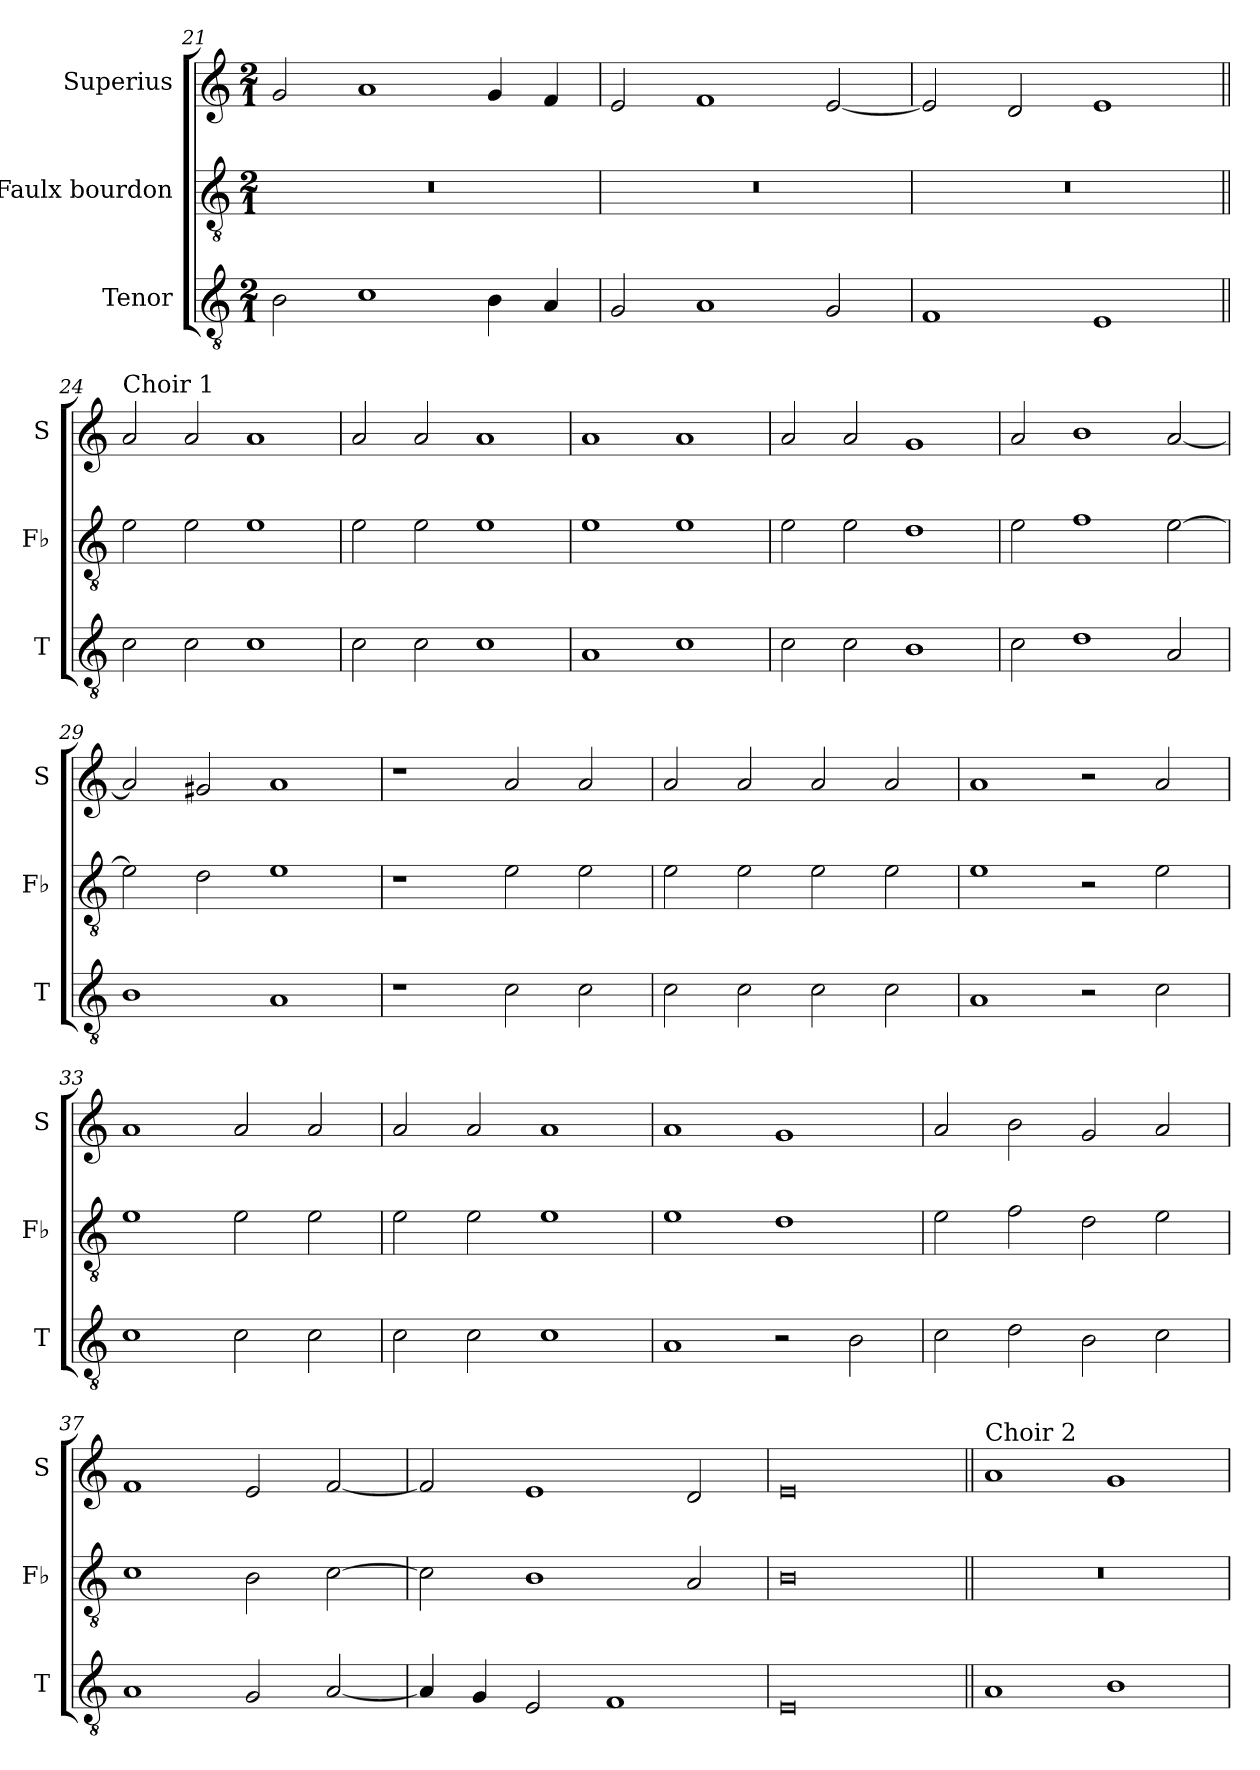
**kern	**kern	**kern
*part3	*part2	*part1
*staff3	*staff2	*staff1
*I"Tenor	*I"Faulx bourdon	*I"Superius
*I'T	*I'Fb	*I'S
*clefGv2	*clefGv2	*clefG2
*k[]	*k[]	*k[]
*M2/1	*M2/1	*M2/1
=21	=21	=21
2B\	0r	2g/
1c	.	1a
4B\	.	4g/
4A/	.	4f/
=22	=22	=22
2G/	0r	2e/
1A	.	1f
2G/	.	[2e/
=23	=23	=23
1F	0r	2e/]
.	.	2d/
1E	.	1e
=24||	=24||	=24||
!	!	!LO:TX:a:t=Choir 1
2c\	2e\	2a/
2c\	2e\	2a/
1c	1e	1a
=25	=25	=25
2c\	2e\	2a/
2c\	2e\	2a/
1c	1e	1a
=26	=26	=26
1A	1e	1a
1c	1e	1a
=27	=27	=27
2c\	2e\	2a/
2c\	2e\	2a/
1B	1d	1g
=28	=28	=28
2c\	2e\	2a/
1d	1f	1b
2A/	[2e\	[2a/
=29	=29	=29
1B	2e\]	2a/]
.	2d\	2g#X/
1A	1e	1a
=30	=30	=30
1r	1r	1r
2c\	2e\	2a/
2c\	2e\	2a/
=31	=31	=31
2c\	2e\	2a/
2c\	2e\	2a/
2c\	2e\	2a/
2c\	2e\	2a/
=32	=32	=32
1A	1e	1a
2r	2r	2r
2c\	2e\	2a/
=33	=33	=33
1c	1e	1a
2c\	2e\	2a/
2c\	2e\	2a/
=34	=34	=34
2c\	2e\	2a/
2c\	2e\	2a/
1c	1e	1a
=35	=35	=35
1A	1e	1a
2r	1d	1g
2B\	.	.
=36	=36	=36
2c\	2e\	2a/
2d\	2f\	2b\
2B\	2d\	2g/
2c\	2e\	2a/
=37	=37	=37
1A	1c	1f
2G/	2B\	2e/
[2A/	[2c\	[2f/
=38	=38	=38
4A/]	2c\]	2f/]
4G/	.	.
2E/	1B	1e
1F	.	.
.	2A/	2d/
=39	=39	=39
0E	0B	0e
=40||	=40||	=40||
!	!	!LO:TX:a:t=Choir 2
1A	0r	1a
1B	.	1g
=	=	=
*-	*-	*-
